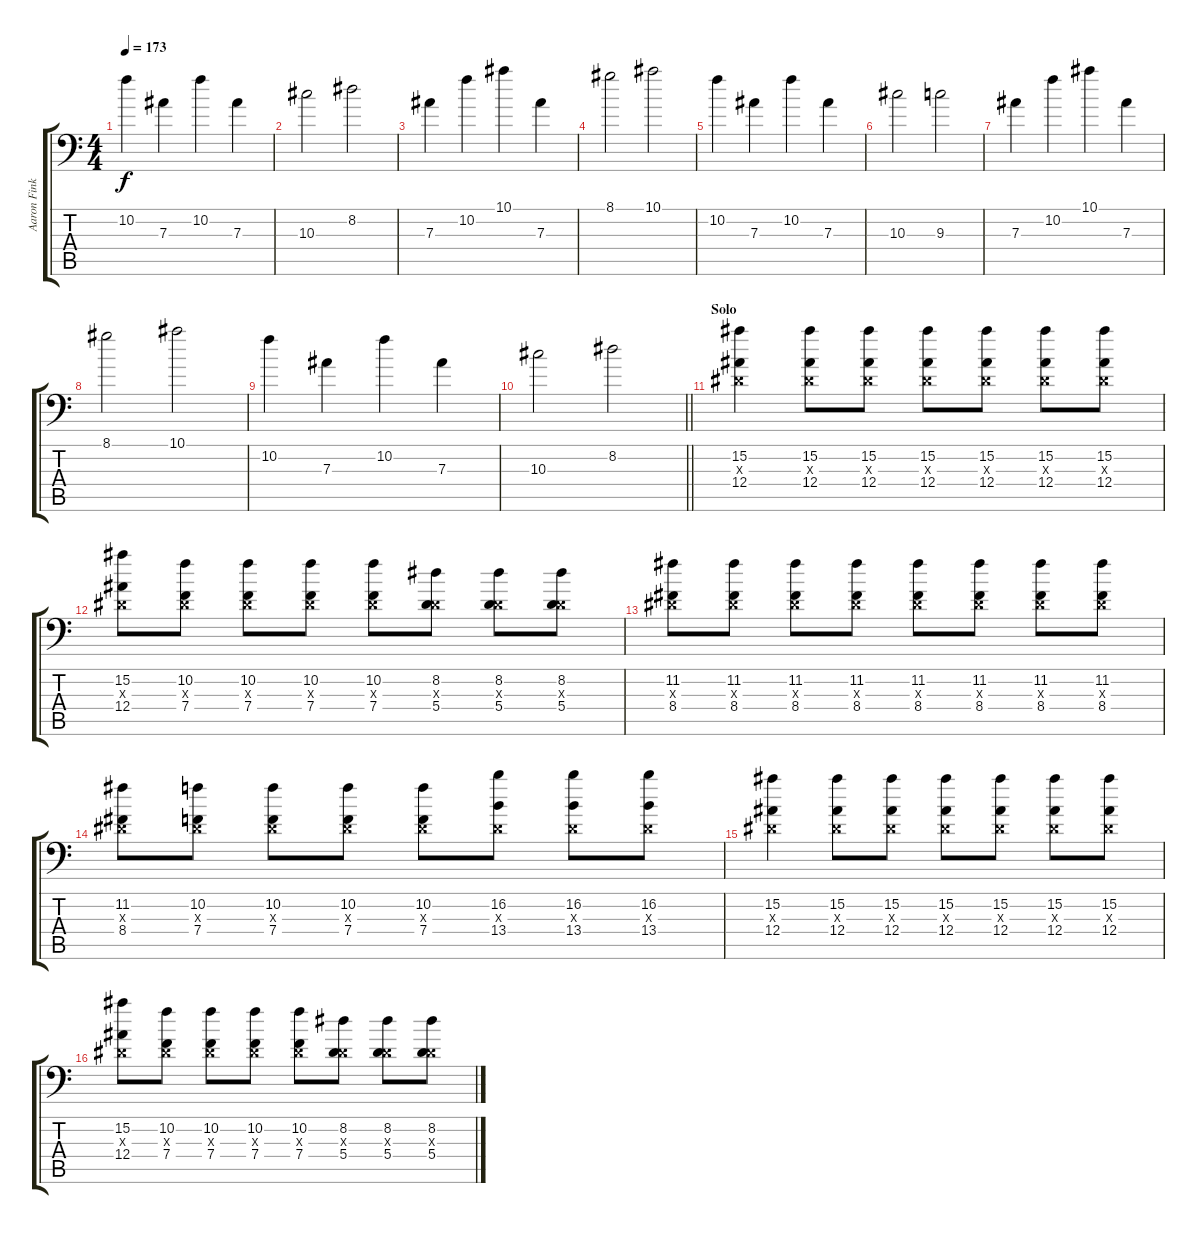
\track ("Aaron Fink" "Aaron Fink") {instrument distortionguitar}
\staff {score tabs}
\tuning (C4 G3 Eb3 Bb2 F2 Bb1) {hide}
\ts (4 4)
\tempo 173
\clef f4
\ks c
10.2.4{dy f} 7.3.4 10.2.4 7.3.4 |
10.3.2 8.2.2 |
7.3.4 10.2.4 10.1.4 7.3.4 |
8.1.2 10.1.2 |
10.2.4 7.3.4 10.2.4 7.3.4 |
10.3.2 9.3.2 |
7.3.4 10.2.4 10.1.4 7.3.4 |
8.1.2 10.1.2 |
10.2.4 7.3.4 10.2.4 7.3.4 |
\barLineRight lightlight
10.3.2 8.2.2 |
\section ("" "Solo")
(15.2 0.3{x} 12.4).4 (15.2 0.3{x} 12.4).8 (15.2 0.3{x} 12.4).8 (15.2 0.3{x} 12.4).8 (15.2 0.3{x} 12.4).8 (15.2 0.3{x} 12.4).8 (15.2 0.3{x} 12.4).8 |
(15.2 0.3{x} 12.4).8 (10.2 0.3{x} 7.4).8 (10.2 0.3{x} 7.4).8 (10.2 0.3{x} 7.4).8 (10.2 0.3{x} 7.4).8 (8.2 0.3{x} 5.4).8 (8.2 0.3{x} 5.4).8 (8.2 0.3{x} 5.4).8 |
(11.2 0.3{x} 8.4).8 (11.2 0.3{x} 8.4).8 (11.2 0.3{x} 8.4).8 (11.2 0.3{x} 8.4).8 (11.2 0.3{x} 8.4).8 (11.2 0.3{x} 8.4).8 (11.2 0.3{x} 8.4).8 (11.2 0.3{x} 8.4).8 |
(11.2 0.3{x} 8.4).8 (10.2 0.3{x} 7.4).8 (10.2 0.3{x} 7.4).8 (10.2 0.3{x} 7.4).8 (10.2 0.3{x} 7.4).8 (16.2 0.3{x} 13.4).8 (16.2 0.3{x} 13.4).8 (16.2 0.3{x} 13.4).8 |
(15.2 0.3{x} 12.4).4 (15.2 0.3{x} 12.4).8 (15.2 0.3{x} 12.4).8 (15.2 0.3{x} 12.4).8 (15.2 0.3{x} 12.4).8 (15.2 0.3{x} 12.4).8 (15.2 0.3{x} 12.4).8 |
(15.2 0.3{x} 12.4).8 (10.2 0.3{x} 7.4).8 (10.2 0.3{x} 7.4).8 (10.2 0.3{x} 7.4).8 (10.2 0.3{x} 7.4).8 (8.2 0.3{x} 5.4).8 (8.2 0.3{x} 5.4).8 (8.2 0.3{x} 5.4).8
